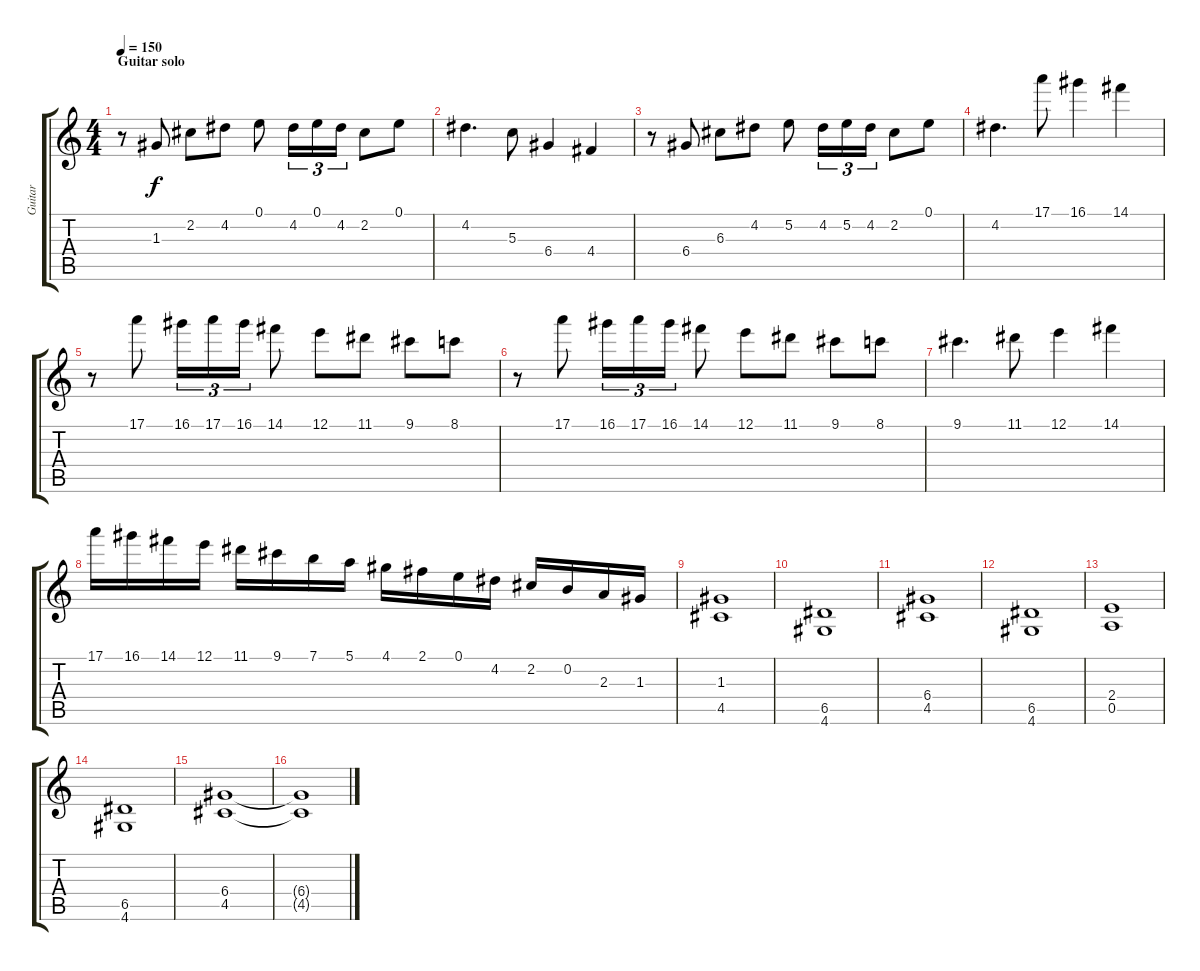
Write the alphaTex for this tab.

\track ("Guitar" "Guitar") {instrument distortionguitar}
\staff {score tabs}
\tuning (E4 B3 G3 D3 A2 E2) {hide}
\ts (4 4)
\section ("" "Guitar solo")
\tempo 150
\clef g2
\ks c
r.8{dy f} 1.3.8 2.2.8 4.2.8 0.1.8 4.2.16{tu (3 2)} 0.1.16{tu (3 2)} 4.2.16{tu (3 2)} 2.2.8 0.1.8 |
4.2.4{d} 5.3.8 6.4.4 4.4.4 |
r.8 6.4.8 6.3.8 4.2.8 5.2.8 4.2.16{tu (3 2)} 5.2.16{tu (3 2)} 4.2.16{tu (3 2)} 2.2.8 0.1.8 |
4.2.4{d} 17.1.8 16.1.4 14.1.4 |
r.8 17.1.8 16.1.16{tu (3 2)} 17.1.16{tu (3 2)} 16.1.16{tu (3 2)} 14.1.8 12.1.8 11.1.8 9.1.8 8.1.8 |
r.8 17.1.8 16.1.16{tu (3 2)} 17.1.16{tu (3 2)} 16.1.16{tu (3 2)} 14.1.8 12.1.8 11.1.8 9.1.8 8.1.8 |
9.1.4{d} 11.1.8 12.1.4 14.1.4 |
17.1.16 16.1.16 14.1.16 12.1.16 11.1.16 9.1.16 7.1.16 5.1.16 4.1.16 2.1.16 0.1.16 4.2.16 2.2.16 0.2.16 2.3.16 1.3.16 |
(1.3 4.5).1 |
(6.5 4.6).1 |
(6.4 4.5).1 |
(6.5 4.6).1 |
(2.4 0.5).1 |
(6.5 4.6).1 |
(6.4 4.5).1 |
(6.4{t} 4.5{t}).1
